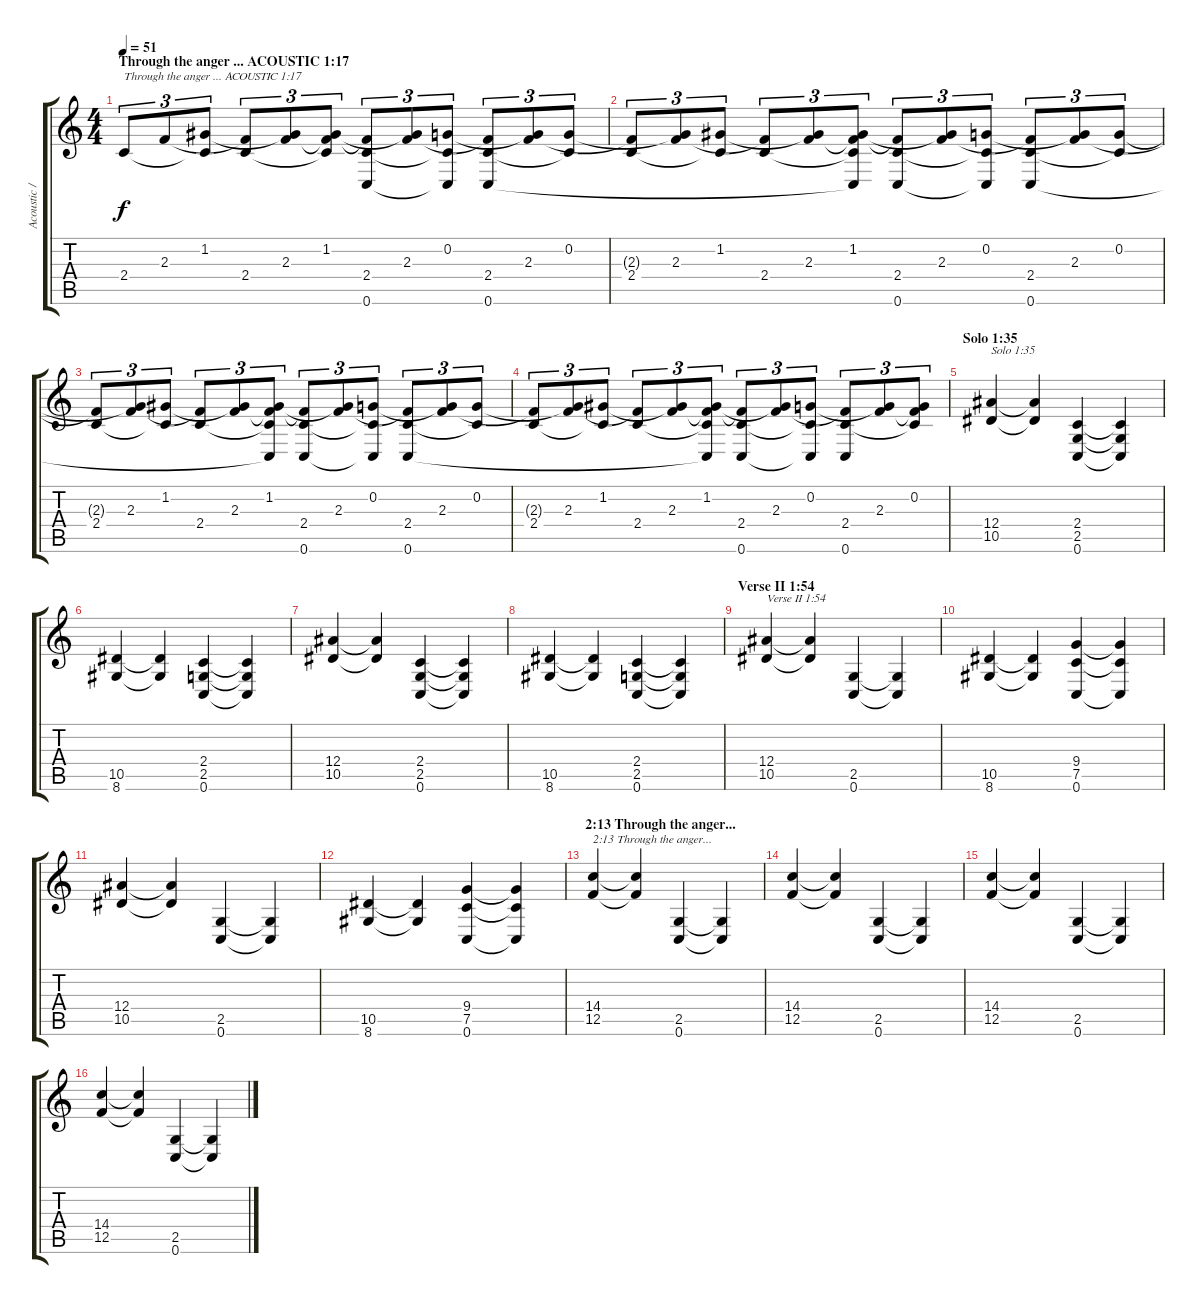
\track ("Acoustic / Rhythm Guitar tuned to C" "Acoustic /") {instrument acousticguitarnylon}
\staff {score tabs}
\tuning (C4 G3 Eb3 Bb2 F2 C2) {hide}
\ts (4 4)
\section ("" "Through the anger ... ACOUSTIC 1:17")
\tempo 51
\clef g2
\ks c
2.4.8{tu (3 2) txt "Through the anger ... ACOUSTIC 1:17" dy f} 2.3.8{tu (3 2)} (1.2 2.4{t}).8{tu (3 2)} (2.3{t} 2.4).8{tu (3 2)} (1.2{t} 2.3).8{tu (3 2)} (1.2 2.3{t} 2.4{t}).8{tu (3 2)} (2.3{t} 2.4 0.6).8{tu (3 2)} (1.2{t} 2.3).8{tu (3 2)} (0.2 2.4{t} 0.6{t}).8{tu (3 2)} (2.3{t} 2.4 0.6).8{tu (3 2)} (0.2{t} 2.3).8{tu (3 2)} (0.2 2.4{t}).8{tu (3 2)} |
(2.3{t} 2.4).8{tu (3 2)} (0.2{t} 2.3).8{tu (3 2)} (1.2 2.4{t}).8{tu (3 2)} (2.3{t} 2.4).8{tu (3 2)} (1.2{t} 2.3).8{tu (3 2)} (1.2 2.3{t} 2.4{t} 0.6{t}).8{tu (3 2)} (2.3{t} 2.4 0.6).8{tu (3 2)} (1.2{t} 2.3).8{tu (3 2)} (0.2 2.4{t} 0.6{t}).8{tu (3 2)} (2.3{t} 2.4 0.6).8{tu (3 2)} (0.2{t} 2.3).8{tu (3 2)} (0.2 2.4{t}).8{tu (3 2)} |
(2.3{t} 2.4).8{tu (3 2)} (0.2{t} 2.3).8{tu (3 2)} (1.2 2.4{t}).8{tu (3 2)} (2.3{t} 2.4).8{tu (3 2)} (1.2{t} 2.3).8{tu (3 2)} (1.2 2.3{t} 2.4{t} 0.6{t}).8{tu (3 2)} (2.3{t} 2.4 0.6).8{tu (3 2)} (1.2{t} 2.3).8{tu (3 2)} (0.2 2.4{t} 0.6{t}).8{tu (3 2)} (2.3{t} 2.4 0.6).8{tu (3 2)} (0.2{t} 2.3).8{tu (3 2)} (0.2 2.4{t}).8{tu (3 2)} |
(2.3{t} 2.4).8{tu (3 2)} (0.2{t} 2.3).8{tu (3 2)} (1.2 2.4{t}).8{tu (3 2)} (2.3{t} 2.4).8{tu (3 2)} (1.2{t} 2.3).8{tu (3 2)} (1.2 2.3{t} 2.4{t} 0.6{t}).8{tu (3 2)} (2.3{t} 2.4 0.6).8{tu (3 2)} (1.2{t} 2.3).8{tu (3 2)} (0.2 2.4{t} 0.6{t}).8{tu (3 2)} (2.3{t} 2.4 0.6).8{tu (3 2)} (0.2{t} 2.3).8{tu (3 2)} (0.2 2.3{t} 2.4{t}).8{tu (3 2)} |
\section ("" "Solo 1:35")
(12.4 10.5).4{txt "Solo 1:35" instrument overdrivenguitar} (12.4{t} 10.5{t}).4 (2.4 2.5 0.6).4 (2.4{t} 2.5{t} 0.6{t}).4 |
(10.5 8.6).4 (10.5{t} 8.6{t}).4 (2.4 2.5 0.6).4 (2.4{t} 2.5{t} 0.6{t}).4 |
(12.4 10.5).4 (12.4{t} 10.5{t}).4 (2.4 2.5 0.6).4 (2.4{t} 2.5{t} 0.6{t}).4 |
(10.5 8.6).4 (10.5{t} 8.6{t}).4 (2.4 2.5 0.6).4 (2.4{t} 2.5{t} 0.6{t}).4 |
\section ("" "Verse II 1:54")
(12.4 10.5).4{txt "Verse II 1:54" volume 8 balance 8} (12.4{t} 10.5{t}).4 (2.5 0.6).4 (2.5{t} 0.6{t}).4 |
(10.5 8.6).4 (10.5{t} 8.6{t}).4 (9.4 7.5 0.6).4 (9.4{t} 7.5{t} 0.6{t}).4 |
(12.4 10.5).4 (12.4{t} 10.5{t}).4 (2.5 0.6).4 (2.5{t} 0.6{t}).4 |
(10.5 8.6).4 (10.5{t} 8.6{t}).4 (9.4 7.5 0.6).4 (9.4{t} 7.5{t} 0.6{t}).4 |
\section ("" "2:13 Through the anger...")
(14.4 12.5).4{txt "2:13 Through the anger..."} (14.4{t} 12.5{t}).4 (2.5 0.6).4 (2.5{t} 0.6{t}).4 |
(14.4 12.5).4 (14.4{t} 12.5{t}).4 (2.5 0.6).4 (2.5{t} 0.6{t}).4 |
(14.4 12.5).4 (14.4{t} 12.5{t}).4 (2.5 0.6).4 (2.5{t} 0.6{t}).4 |
(14.4 12.5).4 (14.4{t} 12.5{t}).4 (2.5 0.6).4 (2.5{t} 0.6{t}).4
